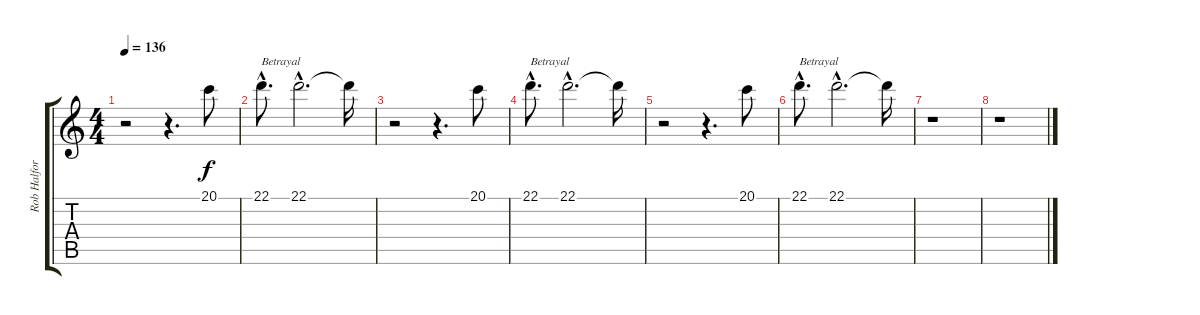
\track ("Rob Halford" "Rob Halfor") {instrument altosax}
\staff {score tabs}
\tuning (E4 B3 G3 D3 A2 E2) {hide}
\ts (4 4)
\tempo 136
\clef g2
\ks c
r.2{dy f} r.4{d} 20.1.8 |
22.1{hac}.8{d txt "Betrayal"} 22.1{hac}.2{d} 22.1{t}.16 |
r.2 r.4{d} 20.1.8 |
22.1{hac}.8{d txt "Betrayal"} 22.1{hac}.2{d} 22.1{t}.16 |
r.2 r.4{d} 20.1.8 |
22.1{hac}.8{d txt "Betrayal"} 22.1{hac}.2{d} 22.1{t}.16 |
r.1 |
r.1
